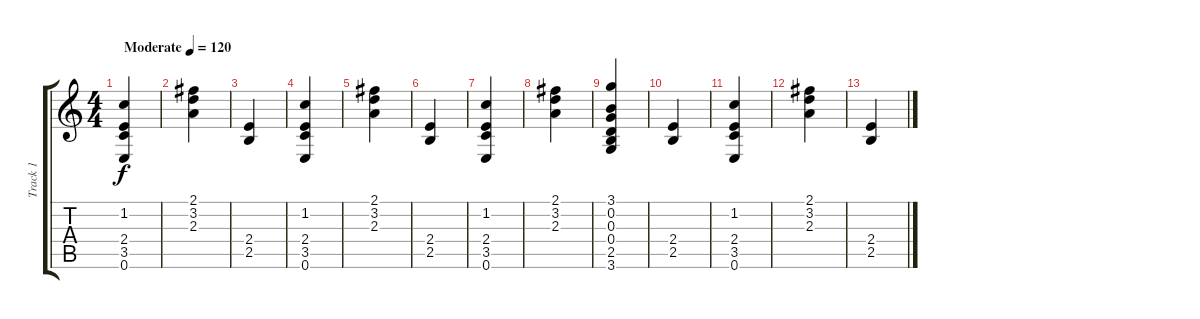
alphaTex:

\track ("Track 1" "Track 1") {instrument acousticguitarnylon bank 6}
\staff {score tabs}
\tuning (E4 B3 G3 D3 A2 E2) {hide}
\ts (4 4)
\tempo (120 "Moderate")
\clef g2
\ks c
(1.2 2.4 3.5 0.6).4{dy f instrument acousticguitarnylon} |
(2.1 3.2 2.3).4 |
(2.4 2.5).4 |
(1.2 2.4 3.5 0.6).4 |
(2.1 3.2 2.3).4 |
(2.4 2.5).4 |
(1.2 2.4 3.5 0.6).4 |
(2.1 3.2 2.3).4 |
(3.1 0.2 0.3 0.4 2.5 3.6).4 |
(2.4 2.5).4 |
(1.2 2.4 3.5 0.6).4 |
(2.1 3.2 2.3).4 |
(2.4 2.5).4
